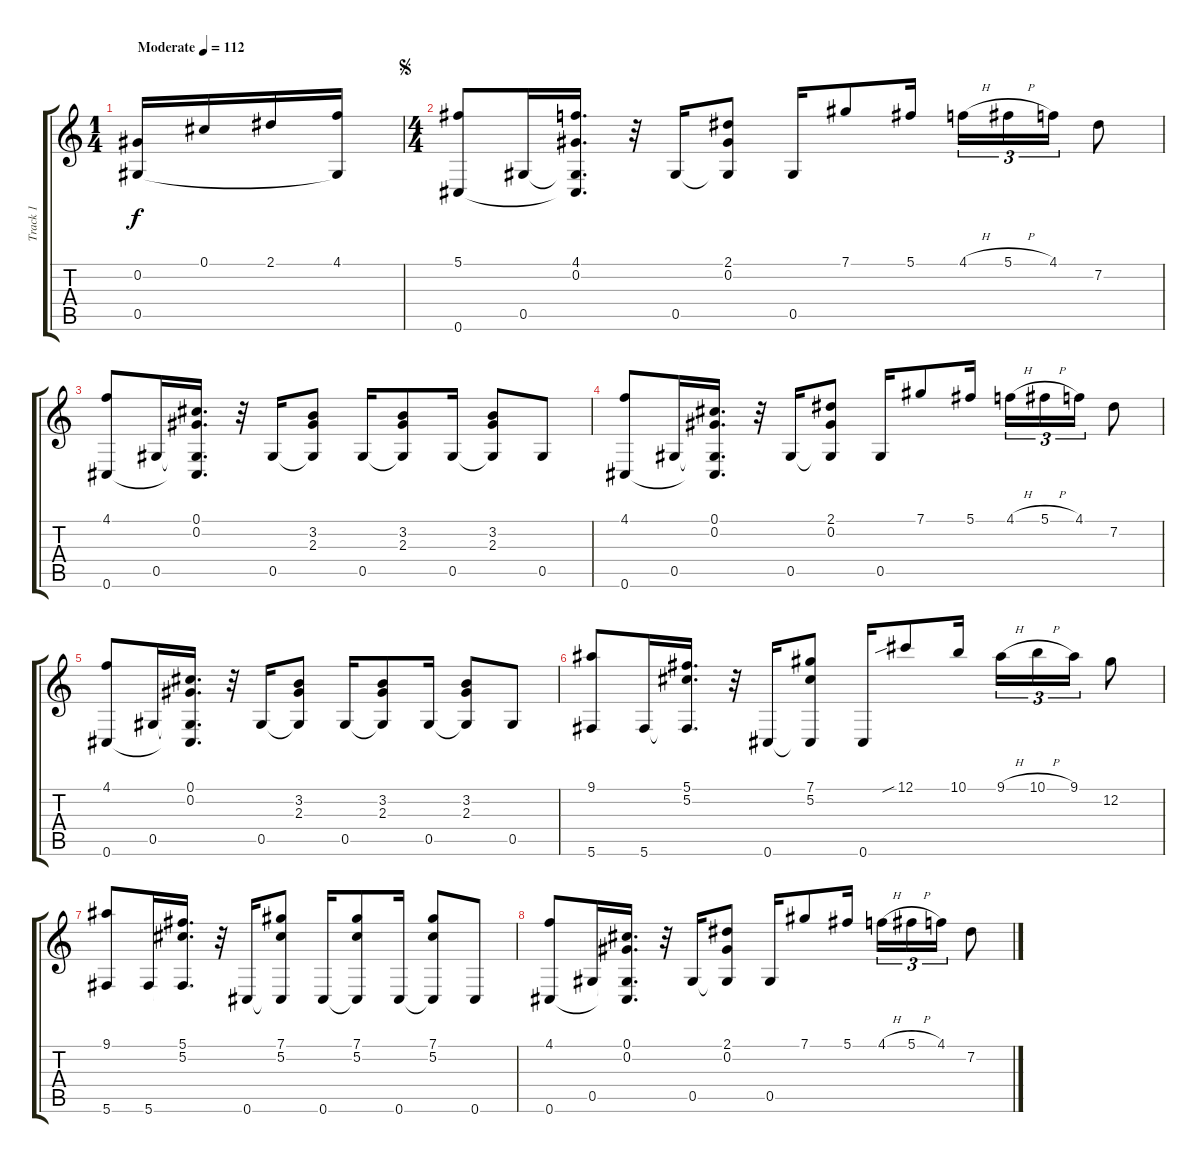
\track ("Track 1" "Track 1") {instrument acousticguitarsteel}
\staff {score tabs}
\tuning (Db4 Ab3 Gb3 Db3 Ab2 Db2) {hide}
\ts (1 4)
\tempo (112 "Moderate")
\clef g2
\ks c
(0.2 0.5).16{dy f instrument acousticguitarsteel} 0.1.16 2.1.16 (4.1 0.5{t}).16 |
\ts (4 4)
\jump segno
(5.1 0.6).8 0.5.16 (4.1 0.2 0.5{t} 0.6{t}).16{d} r.32 0.5.16 (2.1 0.2 0.5{t}).8 0.5.16 7.1.8 5.1.16 4.1{h}.16{tu (3 2)} 5.1{h}.16{tu (3 2)} 4.1.16{tu (3 2)} 7.2.8 |
(4.1 0.6).8 0.5.16 (0.1 0.2 0.5{t} 0.6{t}).16{d} r.32 0.5.16 (3.2 2.3 0.5{t}).8 0.5.16 (3.2 2.3 0.5{t}).8 0.5.16 (3.2 2.3 0.5{t}).8 0.5.8 |
(4.1 0.6).8 0.5.16 (0.1 0.2 0.5{t} 0.6{t}).16{d} r.32 0.5.16 (2.1 0.2 0.5{t}).8 0.5.16 7.1.8 5.1.16 4.1{h}.16{tu (3 2)} 5.1{h}.16{tu (3 2)} 4.1.16{tu (3 2)} 7.2.8 |
(4.1 0.6).8 0.5.16 (0.1 0.2 0.5{t} 0.6{t}).16{d} r.32 0.5.16 (3.2 2.3 0.5{t}).8 0.5.16 (3.2 2.3 0.5{t}).8 0.5.16 (3.2 2.3 0.5{t}).8 0.5.8 |
(9.1 5.6).8 5.6.16 (5.1 5.2 5.6{t}).16{d} r.32 0.6.16 (7.1 5.2 0.6{t}).8 0.6.16 12.1{sib}.8 10.1.16 9.1{h}.16{tu (3 2)} 10.1{h}.16{tu (3 2)} 9.1.16{tu (3 2)} 12.2.8 |
(9.1 5.6).8 5.6.16 (5.1 5.2 5.6{t}).16{d} r.32 0.6.16 (7.1 5.2 0.6{t}).8 0.6.16 (7.1 5.2 0.6{t}).8 0.6.16 (7.1 5.2 0.6{t}).8 0.6.8 |
(4.1 0.6).8 0.5.16 (0.1 0.2 0.5{t} 0.6{t}).16{d} r.32 0.5.16 (2.1 0.2 0.5{t}).8 0.5.16 7.1.8 5.1.16 4.1{h}.16{tu (3 2)} 5.1{h}.16{tu (3 2)} 4.1.16{tu (3 2)} 7.2.8
